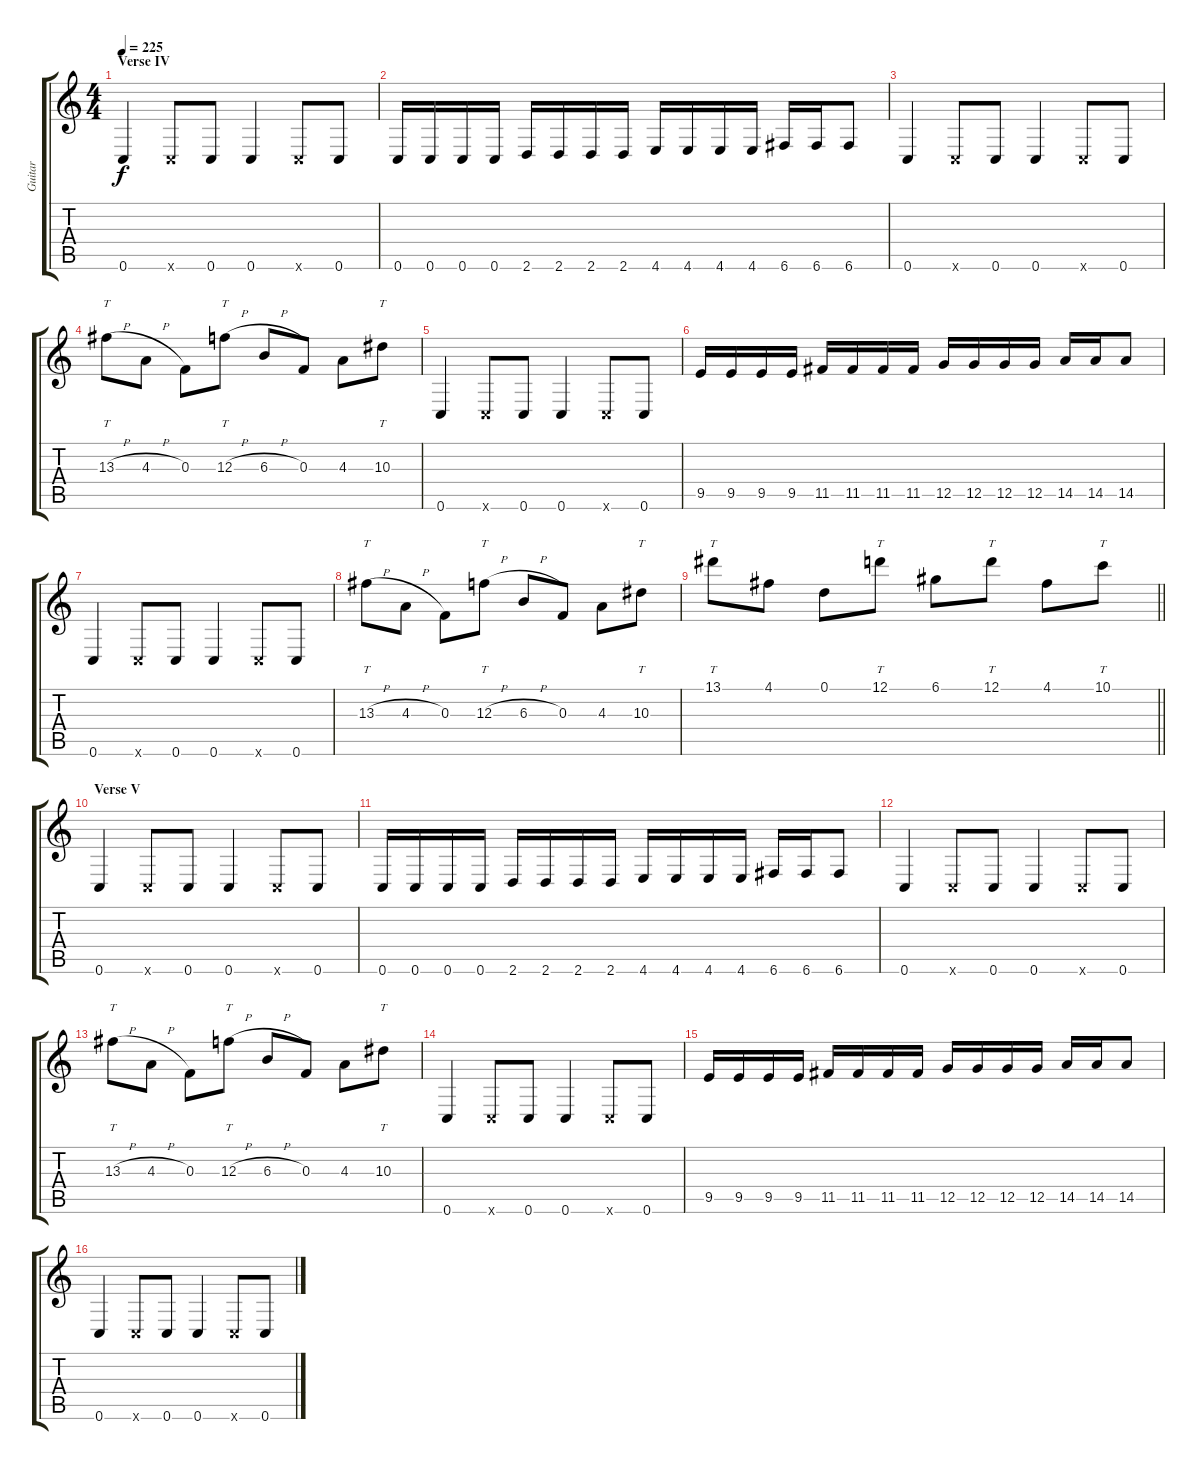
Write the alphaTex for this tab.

\track ("Guitar" "Guitar") {instrument distortionguitar}
\staff {score tabs}
\tuning (D4 A3 F3 C3 G2 C2) {hide}
\ts (4 4)
\section ("" "Verse IV")
\tempo 225
\clef g2
\ks c
0.6.4{dy f} 0.6{x}.8 0.6.8 0.6.4 0.6{x}.8 0.6.8 |
0.6.16 0.6.16 0.6.16 0.6.16 2.6.16 2.6.16 2.6.16 2.6.16 4.6.16 4.6.16 4.6.16 4.6.16 6.6.16 6.6.16 6.6.8 |
0.6.4 0.6{x}.8 0.6.8 0.6.4 0.6{x}.8 0.6.8 |
13.3{h}.8{tt} 4.3{h}.8 0.3.8 12.3{h}.8{tt} 6.3{h}.8 0.3.8 4.3.8 10.3.8{tt} |
0.6.4 0.6{x}.8 0.6.8 0.6.4 0.6{x}.8 0.6.8 |
9.5.16 9.5.16 9.5.16 9.5.16 11.5.16 11.5.16 11.5.16 11.5.16 12.5.16 12.5.16 12.5.16 12.5.16 14.5.16 14.5.16 14.5.8 |
0.6.4 0.6{x}.8 0.6.8 0.6.4 0.6{x}.8 0.6.8 |
13.3{h}.8{tt} 4.3{h}.8 0.3.8 12.3{h}.8{tt} 6.3{h}.8 0.3.8 4.3.8 10.3.8{tt} |
\barLineRight lightlight
13.1.8{tt} 4.1.8 0.1.8 12.1.8{tt} 6.1.8 12.1.8{tt} 4.1.8 10.1.8{tt} |
\section ("" "Verse V")
0.6.4 0.6{x}.8 0.6.8 0.6.4 0.6{x}.8 0.6.8 |
0.6.16 0.6.16 0.6.16 0.6.16 2.6.16 2.6.16 2.6.16 2.6.16 4.6.16 4.6.16 4.6.16 4.6.16 6.6.16 6.6.16 6.6.8 |
0.6.4 0.6{x}.8 0.6.8 0.6.4 0.6{x}.8 0.6.8 |
13.3{h}.8{tt} 4.3{h}.8 0.3.8 12.3{h}.8{tt} 6.3{h}.8 0.3.8 4.3.8 10.3.8{tt} |
0.6.4 0.6{x}.8 0.6.8 0.6.4 0.6{x}.8 0.6.8 |
9.5.16 9.5.16 9.5.16 9.5.16 11.5.16 11.5.16 11.5.16 11.5.16 12.5.16 12.5.16 12.5.16 12.5.16 14.5.16 14.5.16 14.5.8 |
0.6.4 0.6{x}.8 0.6.8 0.6.4 0.6{x}.8 0.6.8
